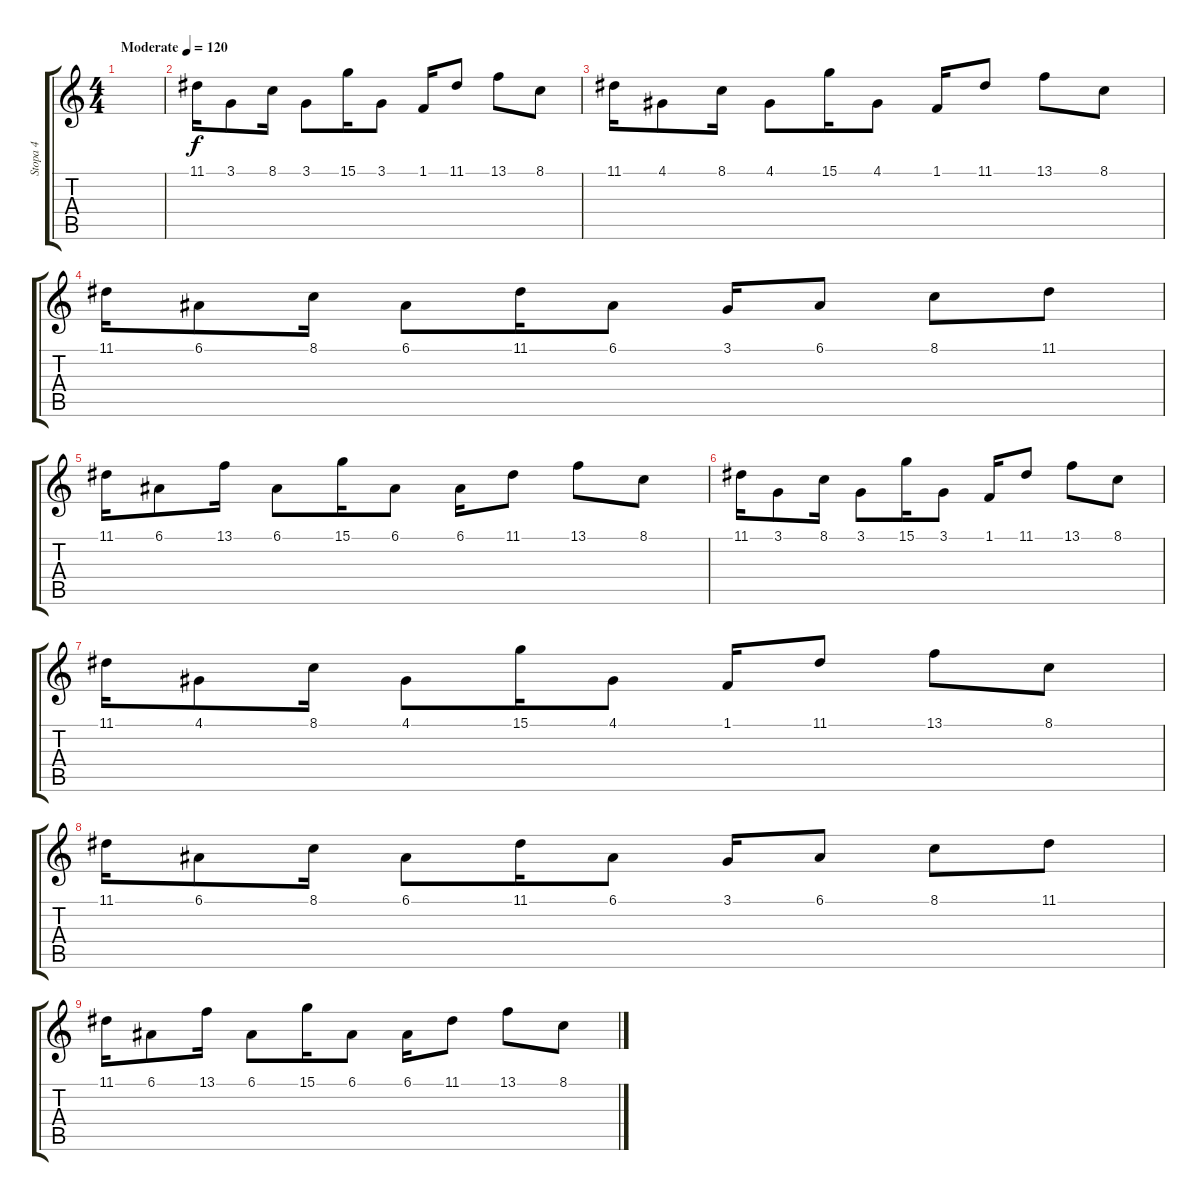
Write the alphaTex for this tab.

\track ("Stopa 4" "Stopa 4") {instrument vibraphone}
\staff {score tabs}
\tuning (E4 B3 G3 D3 A2 E2) {hide}
\ts (4 4)
\tempo (120 "Moderate")
\clef g2
\ks c
|
11.1.16 3.1.8 8.1.16 3.1.8 15.1.16 3.1.8 1.1.16 11.1.8 13.1.8 8.1.8 |
11.1.16 4.1.8 8.1.16 4.1.8 15.1.16 4.1.8 1.1.16 11.1.8 13.1.8 8.1.8 |
11.1.16 6.1.8 8.1.16 6.1.8 11.1.16 6.1.8 3.1.16 6.1.8 8.1.8 11.1.8 |
11.1.16 6.1.8 13.1.16 6.1.8 15.1.16 6.1.8 6.1.16 11.1.8 13.1.8 8.1.8 |
11.1.16 3.1.8 8.1.16 3.1.8 15.1.16 3.1.8 1.1.16 11.1.8 13.1.8 8.1.8 |
11.1.16 4.1.8 8.1.16 4.1.8 15.1.16 4.1.8 1.1.16 11.1.8 13.1.8 8.1.8 |
11.1.16 6.1.8 8.1.16 6.1.8 11.1.16 6.1.8 3.1.16 6.1.8 8.1.8 11.1.8 |
11.1.16 6.1.8 13.1.16 6.1.8 15.1.16 6.1.8 6.1.16 11.1.8 13.1.8 8.1.8
